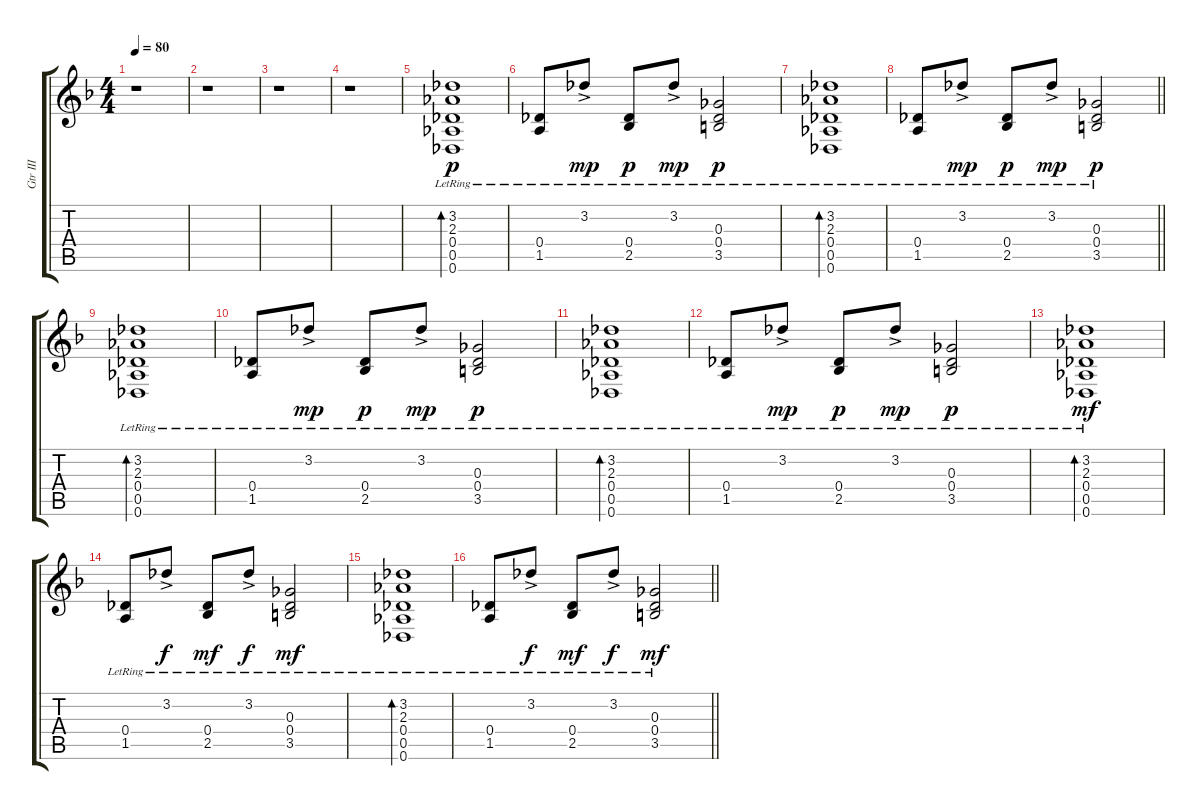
\track ("Gtr III" "Gtr III") {instrument acousticguitarsteel}
\staff {score tabs}
\tuning (Eb4 Bb3 Gb3 Db3 Ab2 Db2) {hide}
\ts (4 4)
\tempo 80
\clef g2
\ks f
r.1{dy p instrument acousticguitarsteel} |
r.1 |
r.1 |
r.1 |
(3.2{lr} 2.3{lr} 0.4{lr} 0.5{lr} 0.6{lr}).1{bd 30} |
(0.4{lr} 1.5{lr}).8 3.2{ac lr}.8{dy mp} (0.4{lr} 2.5{lr}).8{dy p} 3.2{ac lr}.8{dy mp} (0.3{lr} 0.4{lr} 3.5{lr}).2{dy p} |
(3.2{lr} 2.3{lr} 0.4{lr} 0.5{lr} 0.6{lr}).1{bd 30} |
\barLineRight lightlight
(0.4{lr} 1.5{lr}).8 3.2{ac lr}.8{dy mp} (0.4{lr} 2.5{lr}).8{dy p} 3.2{ac lr}.8{dy mp} (0.3{lr} 0.4{lr} 3.5{lr}).2{dy p} |
(3.2{lr} 2.3{lr} 0.4{lr} 0.5{lr} 0.6{lr}).1{bd 30} |
(0.4{lr} 1.5{lr}).8 3.2{ac lr}.8{dy mp} (0.4{lr} 2.5{lr}).8{dy p} 3.2{ac lr}.8{dy mp} (0.3{lr} 0.4{lr} 3.5{lr}).2{dy p} |
(3.2{lr} 2.3{lr} 0.4{lr} 0.5{lr} 0.6{lr}).1{bd 30} |
(0.4{lr} 1.5{lr}).8 3.2{ac lr}.8{dy mp} (0.4{lr} 2.5{lr}).8{dy p} 3.2{ac lr}.8{dy mp} (0.3{lr} 0.4{lr} 3.5{lr}).2{dy p} |
(3.2{lr} 2.3{lr} 0.4{lr} 0.5{lr} 0.6{lr}).1{bd 30 dy mf} |
(0.4{lr} 1.5{lr}).8 3.2{ac lr}.8{dy f} (0.4{lr} 2.5{lr}).8{dy mf} 3.2{ac lr}.8{dy f} (0.3{lr} 0.4{lr} 3.5{lr}).2{dy mf} |
(3.2{lr} 2.3{lr} 0.4{lr} 0.5{lr} 0.6{lr}).1{bd 30} |
\barLineRight lightlight
(0.4{lr} 1.5{lr}).8 3.2{ac lr}.8{dy f} (0.4{lr} 2.5{lr}).8{dy mf} 3.2{ac lr}.8{dy f} (0.3{lr} 0.4{lr} 3.5{lr}).2{dy mf}
